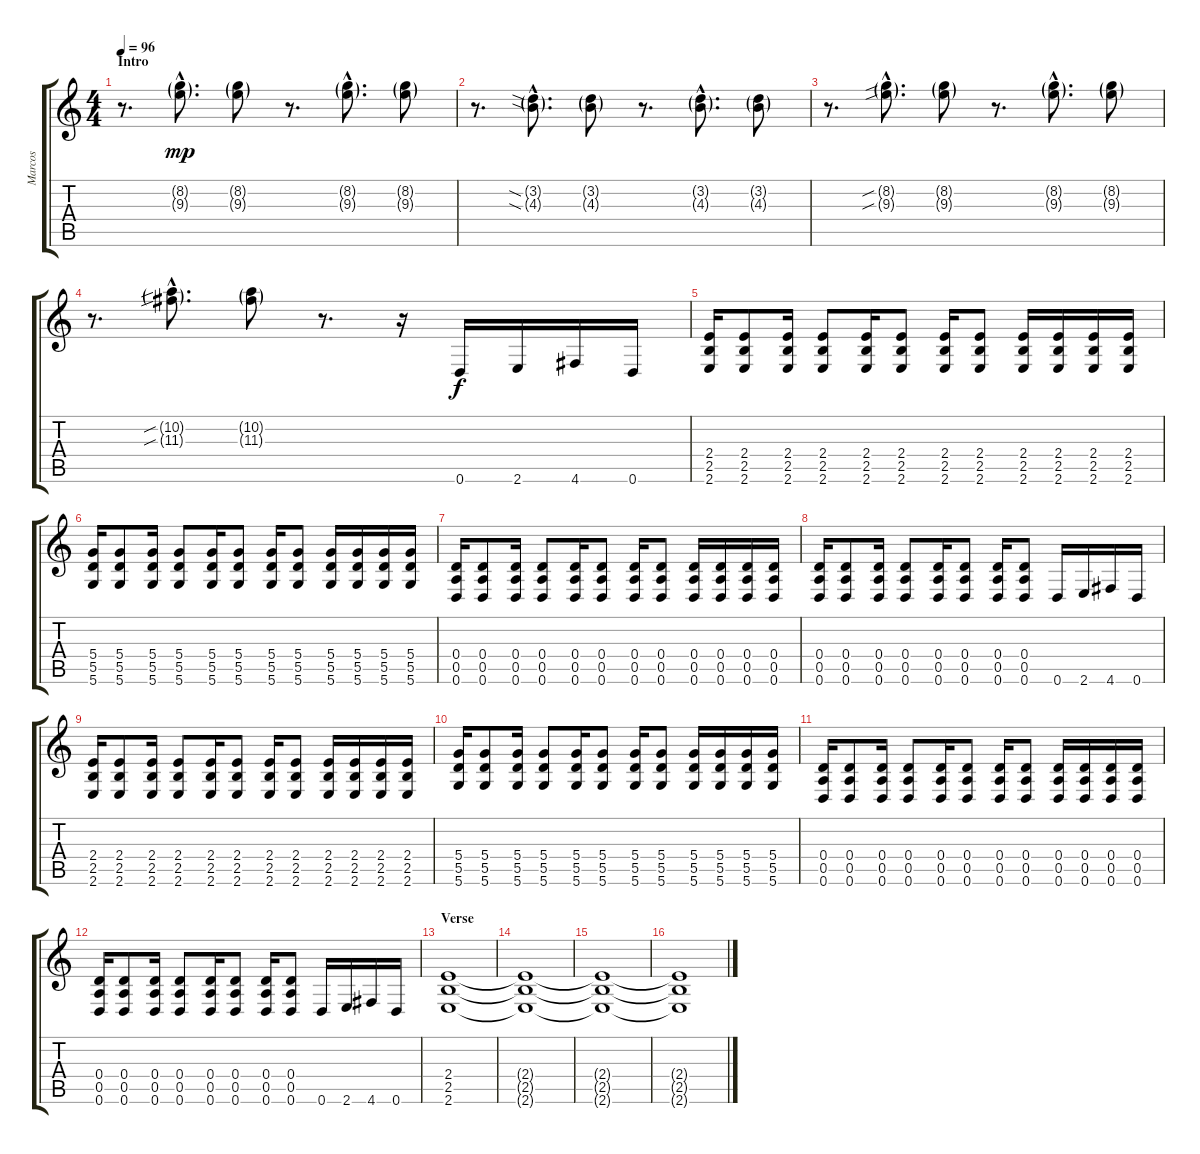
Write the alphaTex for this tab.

\track ("Marcos" "Marcos") {instrument overdrivenguitar}
\staff {score tabs}
\tuning (E4 B3 G3 D3 A2 D2) {hide}
\ts (4 4)
\section ("" "Intro")
\tempo 96
\clef g2
\ks c
r.8{d dy mp instrument electricguitarclean} (8.2{g hac} 9.3{g hac}).8{d} (8.2{g} 9.3{g}).8 r.8{d} (8.2{g hac} 9.3{g hac}).8{d} (8.2{g} 9.3{g}).8 |
r.8{d} (3.2{sia g hac} 4.3{sia g hac}).8{d} (3.2{g} 4.3{g}).8 r.8{d} (3.2{g hac} 4.3{g hac}).8{d} (3.2{g} 4.3{g}).8 |
r.8{d} (8.2{sib g hac} 9.3{sib g hac}).8{d} (8.2{g} 9.3{g}).8 r.8{d} (8.2{g hac} 9.3{g hac}).8{d} (8.2{g} 9.3{g}).8 |
r.8{d} (10.2{sib g hac} 11.3{sib g hac}).8{d} (10.2{g} 11.3{g}).8 r.8{d} r.16{instrument overdrivenguitar} 0.6.16{dy f} 2.6.16 4.6.16 0.6.16 |
(2.4 2.5 2.6).16 (2.4 2.5 2.6).8 (2.4 2.5 2.6).16 (2.4 2.5 2.6).8 (2.4 2.5 2.6).16 (2.4 2.5 2.6).8 (2.4 2.5 2.6).16 (2.4 2.5 2.6).8 (2.4 2.5 2.6).16 (2.4 2.5 2.6).16 (2.4 2.5 2.6).16 (2.4 2.5 2.6).16 |
(5.4 5.5 5.6).16 (5.4 5.5 5.6).8 (5.4 5.5 5.6).16 (5.4 5.5 5.6).8 (5.4 5.5 5.6).16 (5.4 5.5 5.6).8 (5.4 5.5 5.6).16 (5.4 5.5 5.6).8 (5.4 5.5 5.6).16 (5.4 5.5 5.6).16 (5.4 5.5 5.6).16 (5.4 5.5 5.6).16 |
(0.4 0.5 0.6).16 (0.4 0.5 0.6).8 (0.4 0.5 0.6).16 (0.4 0.5 0.6).8 (0.4 0.5 0.6).16 (0.4 0.5 0.6).8 (0.4 0.5 0.6).16 (0.4 0.5 0.6).8 (0.4 0.5 0.6).16 (0.4 0.5 0.6).16 (0.4 0.5 0.6).16 (0.4 0.5 0.6).16 |
(0.4 0.5 0.6).16 (0.4 0.5 0.6).8 (0.4 0.5 0.6).16 (0.4 0.5 0.6).8 (0.4 0.5 0.6).16 (0.4 0.5 0.6).8 (0.4 0.5 0.6).16 (0.4 0.5 0.6).8 0.6.16 2.6.16 4.6.16 0.6.16 |
(2.4 2.5 2.6).16 (2.4 2.5 2.6).8 (2.4 2.5 2.6).16 (2.4 2.5 2.6).8 (2.4 2.5 2.6).16 (2.4 2.5 2.6).8 (2.4 2.5 2.6).16 (2.4 2.5 2.6).8 (2.4 2.5 2.6).16 (2.4 2.5 2.6).16 (2.4 2.5 2.6).16 (2.4 2.5 2.6).16 |
(5.4 5.5 5.6).16 (5.4 5.5 5.6).8 (5.4 5.5 5.6).16 (5.4 5.5 5.6).8 (5.4 5.5 5.6).16 (5.4 5.5 5.6).8 (5.4 5.5 5.6).16 (5.4 5.5 5.6).8 (5.4 5.5 5.6).16 (5.4 5.5 5.6).16 (5.4 5.5 5.6).16 (5.4 5.5 5.6).16 |
(0.4 0.5 0.6).16 (0.4 0.5 0.6).8 (0.4 0.5 0.6).16 (0.4 0.5 0.6).8 (0.4 0.5 0.6).16 (0.4 0.5 0.6).8 (0.4 0.5 0.6).16 (0.4 0.5 0.6).8 (0.4 0.5 0.6).16 (0.4 0.5 0.6).16 (0.4 0.5 0.6).16 (0.4 0.5 0.6).16 |
(0.4 0.5 0.6).16 (0.4 0.5 0.6).8 (0.4 0.5 0.6).16 (0.4 0.5 0.6).8 (0.4 0.5 0.6).16 (0.4 0.5 0.6).8 (0.4 0.5 0.6).16 (0.4 0.5 0.6).8 0.6.16 2.6.16 4.6.16 0.6.16 |
\section ("" "Verse")
(2.4 2.5 2.6).1 |
(2.4{t} 2.5{t} 2.6{t}).1 |
(2.4{t} 2.5{t} 2.6{t}).1 |
(2.4{t} 2.5{t} 2.6{t}).1
